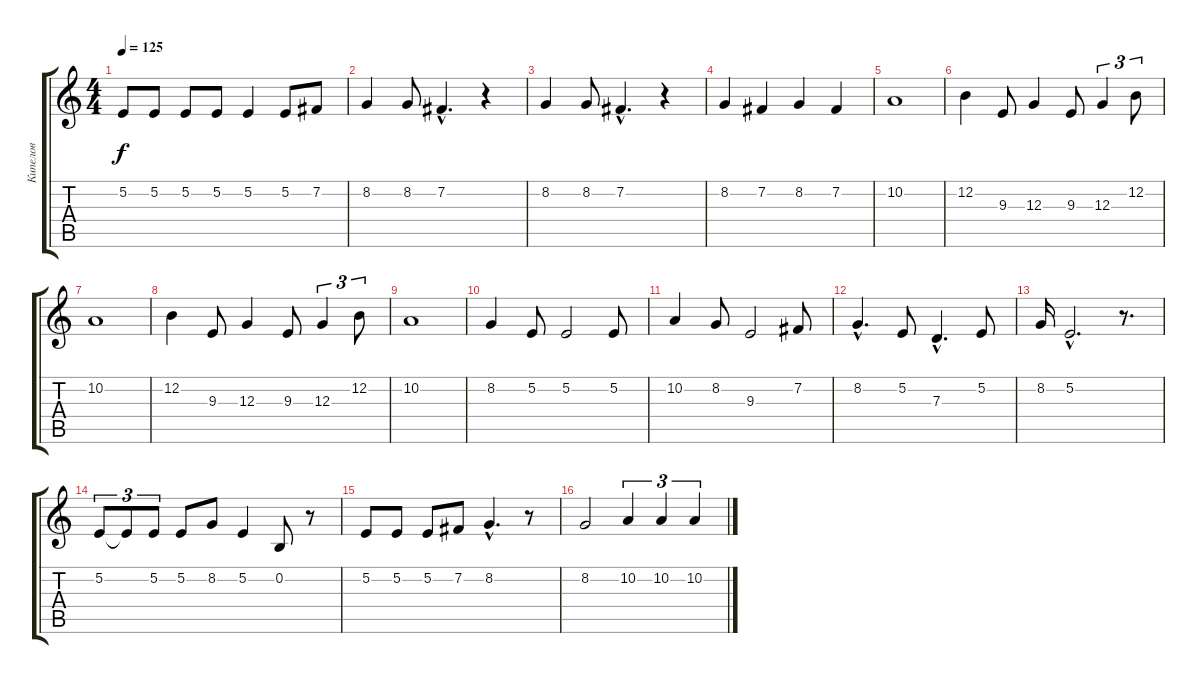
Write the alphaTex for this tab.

\track ("Кипелов" "Кипелов") {instrument violin}
\staff {score tabs}
\tuning (E4 B3 G3 D3 A2 E2) {hide}
\ts (4 4)
\tempo 125
\clef g2
\ks c
5.2.8{dy f} 5.2.8 5.2.8 5.2.8 5.2.4 5.2.8 7.2.8 |
8.2.4 8.2.8 7.2{hac}.4{d} r.4 |
8.2.4 8.2.8 7.2{hac}.4{d} r.4 |
8.2.4 7.2.4 8.2.4 7.2.4 |
10.2.1 |
12.2.4 9.3.8 12.3.4 9.3.8 12.3.4{tu (3 2)} 12.2.8{tu (3 2)} |
10.2.1 |
12.2.4 9.3.8 12.3.4 9.3.8 12.3.4{tu (3 2)} 12.2.8{tu (3 2)} |
10.2.1 |
8.2.4 5.2.8 5.2.2 5.2.8 |
10.2.4 8.2.8 9.3.2 7.2.8 |
8.2{hac}.4{d} 5.2.8 7.3{hac}.4{d} 5.2.8 |
8.2.16 5.2{hac}.2{d} r.8{d} |
5.2.8{tu (3 2)} 5.2{t}.8{tu (3 2)} 5.2.8{tu (3 2)} 5.2.8 8.2.8 5.2.4 0.2.8 r.8 |
5.2.8 5.2.8 5.2.8 7.2.8 8.2{hac}.4{d} r.8 |
8.2.2 10.2.4{tu (3 2)} 10.2.4{tu (3 2)} 10.2.4{tu (3 2)}
